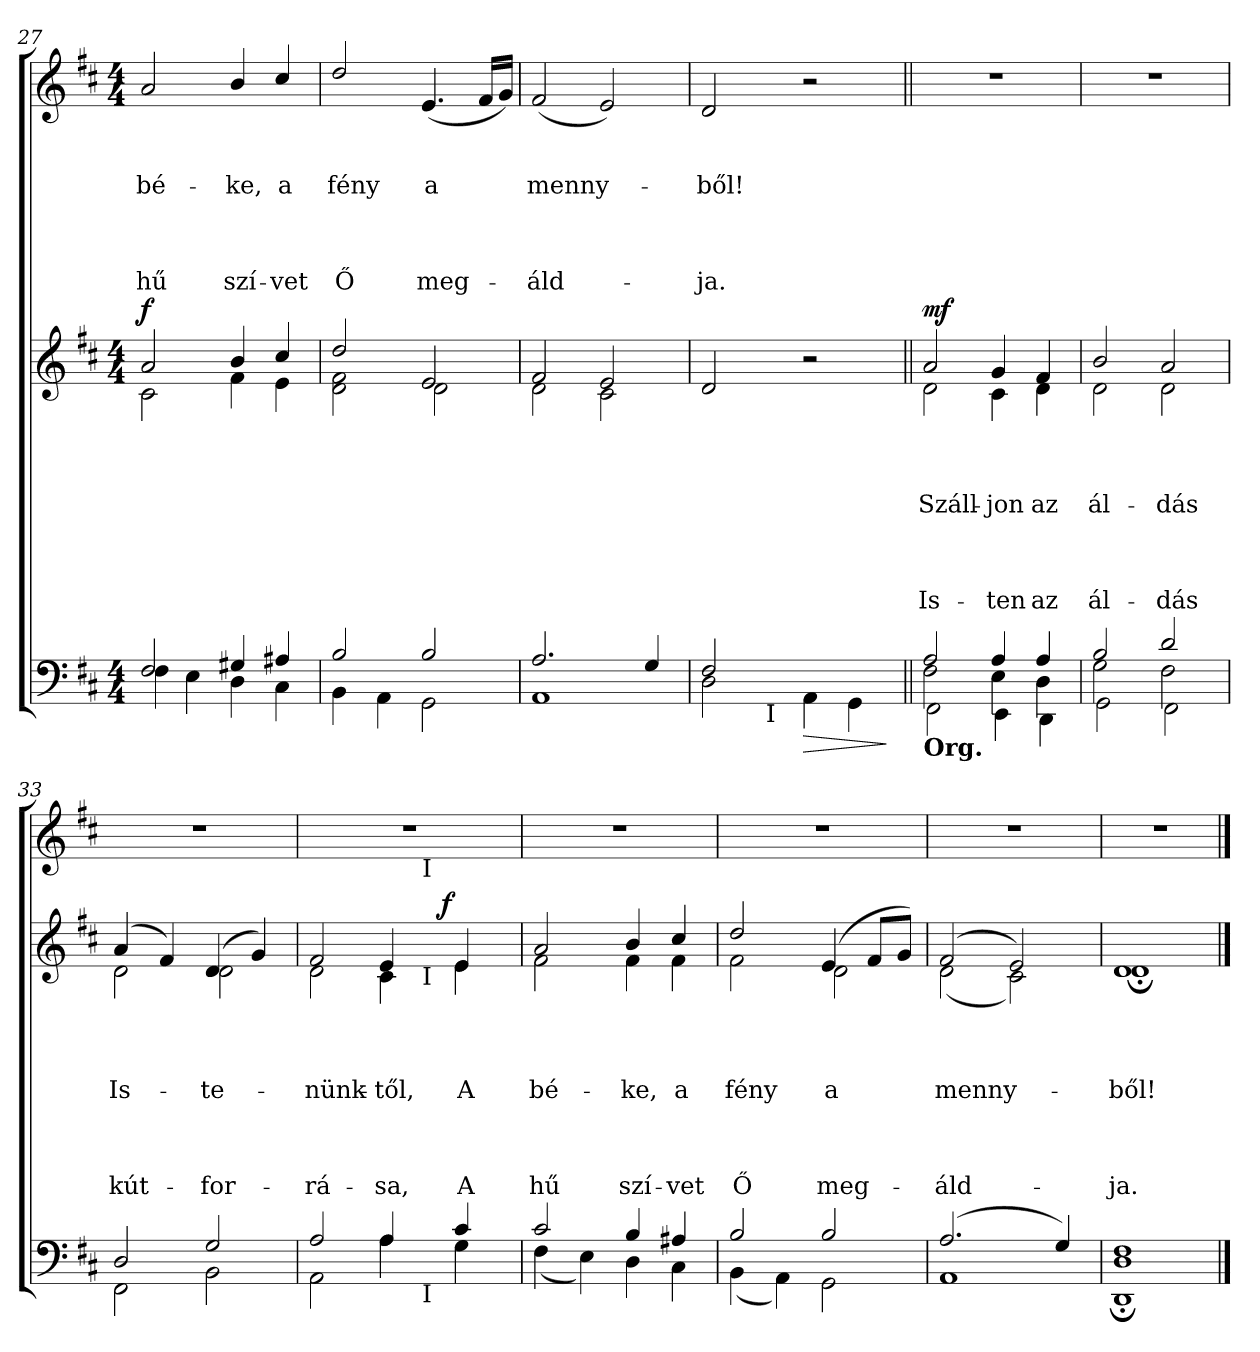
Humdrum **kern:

**kern	**dynam	**kern	**text	**text	**text	**text	**text	**text	**text	**text	**dynam	**kern	**text	**text	**text	**text	**text	**text	**text
*part3	*part3	*part2	*part2	*part2	*part2	*part2	*part2	*part2	*part2	*part2	*part2	*part1	*part1	*part1	*part1	*part1	*part1	*part1	*part1
*staff3	*staff3	*staff2	*staff2	*staff2	*staff2	*staff2	*staff2	*staff2	*staff2	*staff2	*staff2	*staff1	*staff1	*staff1	*staff1	*staff1	*staff1	*staff1	*staff1
!!LO:LB:g=z
*clefF4	*	*clefG2	*	*	*	*	*	*	*	*	*	*clefG2	*	*	*	*	*	*	*
*k[f#c#]	*	*k[f#c#]	*	*	*	*	*	*	*	*	*	*k[f#c#]	*	*	*	*	*	*	*
*b:	*	*b:	*	*	*	*	*	*	*	*	*	*b:	*	*	*	*	*	*	*
*M4/4	*	*M4/4	*	*	*	*	*	*	*	*	*	*M4/4	*	*	*	*	*	*	*
=27	=27	=27	=27	=27	=27	=27	=27	=27	=27	=27	=27	=27	=27	=27	=27	=27	=27	=27	=27
*^	*	*^	*	*	*	*	*	*	*	*	*	*	*	*	*	*	*	*	*
!	!	!	!	!	!	!	!	!	!	!	!	!	!LO:DY:b	!	!	!	!LO:LY:b	!	!	!	!LO:LY:b
2F#/	4F#\	.	2a/	2c#\	.	.	.	.	.	.	.	.	f	2a/	.	.	bé-	.	.	.	hű
.	4E\	.	.	.	.	.	.	.	.	.	.	.	.	.	.	.	.	.	.	.	.
!	!	!	!	!	!	!	!	!	!	!	!	!	!	!	!	!	!LO:LY:b	!	!	!	!LO:LY:b
4G#X/	4D\	.	4b/	4f#\	.	.	.	.	.	.	.	.	.	4b/	.	.	-ke,	.	.	.	szí-
!	!	!	!	!	!	!	!	!	!	!	!	!	!	!	!	!	!LO:LY:b	!	!	!	!LO:LY:b
4A#X/	4C#\	.	4cc#/	4e\	.	.	.	.	.	.	.	.	.	4cc#/	.	.	a	.	.	.	-vet
=28	=28	=28	=28	=28	=28	=28	=28	=28	=28	=28	=28	=28	=28	=28	=28	=28	=28	=28	=28	=28	=28
!	!	!	!	!	!	!	!	!	!	!	!	!	!	!	!	!	!LO:LY:b	!	!	!	!LO:LY:b
2B/	4BB\	.	2dd/	2d\ 2f#\	.	.	.	.	.	.	.	.	.	2dd/	.	.	fény	.	.	.	Ő
.	4AA\	.	.	.	.	.	.	.	.	.	.	.	.	.	.	.	.	.	.	.	.
!	!	!	!	!	!	!	!	!	!	!	!	!	!	!	!	!	!LO:LY:b	!	!	!	!LO:LY:b
2B/	2GG\	.	2e/	2d\	.	.	.	.	.	.	.	.	.	(4.e/	.	.	a	.	.	.	meg-
.	.	.	.	.	.	.	.	.	.	.	.	.	.	16f#/LL	.	.	.	.	.	.	.
.	.	.	.	.	.	.	.	.	.	.	.	.	.	16g/JJ)	.	.	.	.	.	.	.
=29	=29	=29	=29	=29	=29	=29	=29	=29	=29	=29	=29	=29	=29	=29	=29	=29	=29	=29	=29	=29	=29
!	!	!	!	!	!	!	!	!	!	!	!	!	!	!	!	!	!LO:LY:b	!	!	!	!LO:LY:b
2.A/	1AA	.	2f#/	2d\	.	.	.	.	.	.	.	.	.	(2f#/	.	.	menny-	.	.	.	-áld-
.	.	.	2e/	2c#\	.	.	.	.	.	.	.	.	.	2e/)	.	.	.	.	.	.	.
4G/	.	.	.	.	.	.	.	.	.	.	.	.	.	.	.	.	.	.	.	.	.
*	*	*	*v	*v	*	*	*	*	*	*	*	*	*	*	*	*	*	*	*	*	*
=30	=30	=30	=30	=30	=30	=30	=30	=30	=30	=30	=30	=30	=30	=30	=30	=30	=30	=30	=30	=30
!	!	!	!	!	!	!	!	!	!	!	!	!	!	!	!	!LO:LY:b	!	!	!	!LO:LY:b
*	*^	*	*	*	*	*	*	*	*	*	*	*	*	*	*	*	*	*	*	*
2F#/	2D\	4ryy	.	2d/	.	.	.	.	.	.	.	.	.	2d/	.	.	-ből!	.	.	.	-ja.
.	.	16ryy	.	.	.	.	.	.	.	.	.	.	.	.	.	.	.	.	.	.	.
!	!	!LO:TX:b:t=I	!	!	!	!	!	!	!	!	!	!	!	!	!	!	!	!	!	!	!
.	.	2ryy	.	.	.	.	.	.	.	.	.	.	.	.	.	.	.	.	.	.	.
!	!	!	!LO:HP:b	!	!	!	!	!	!	!	!	!	!	!	!	!	!	!	!	!	!
2ryy	4AA\	.	>	2r	.	.	.	.	.	.	.	.	.	2r	.	.	.	.	.	.	.
.	4GG\	.	.	.	.	.	.	.	.	.	.	.	.	.	.	.	.	.	.	.	.
.	.	8.ryy	.	.	.	.	.	.	.	.	.	.	.	.	.	.	.	.	.	.	.
.	.	.	]	.	.	.	.	.	.	.	.	.	.	.	.	.	.	.	.	.	.
!!LO:LB:g=z
=31||	=31||	=31||	=31||	=31||	=31||	=31||	=31||	=31||	=31||	=31||	=31||	=31||	=31||	=31||	=31||	=31||	=31||	=31||	=31||	=31||	=31||
*	*	*	*	*^	*	*	*	*	*	*	*	*	*	*	*	*	*	*	*	*	*
!LO:TX:b:B:t=Org.	!	!	!	!	!	!	!	!	!	!	!	!	!	!	!	!	!	!	!	!	!	!
!	!	!	!	!	!	!	!	!	!LO:LY:b	!	!	!	!LO:LY:b	!LO:DY:a	!	!	!	!	!	!	!	!
2A/	2F#\	2FF#\	.	2a/	2d\	.	.	.	Száll-	.	.	.	Is-	mf	1r	.	.	.	.	.	.	.
!	!	!	!	!	!	!	!	!	!LO:LY:b	!	!	!	!LO:LY:b	!	!	!	!	!	!	!	!	!
4A/	4E\	4EE\	.	4g/	4c#\	.	.	.	-jon	.	.	.	-ten	.	.	.	.	.	.	.	.	.
!	!	!	!	!	!	!	!	!	!LO:LY:b	!	!	!	!LO:LY:b	!	!	!	!	!	!	!	!	!
4A/	4D\	4DD\	.	4f#/	4d\	.	.	.	az	.	.	.	az	.	.	.	.	.	.	.	.	.
=32	=32	=32	=32	=32	=32	=32	=32	=32	=32	=32	=32	=32	=32	=32	=32	=32	=32	=32	=32	=32	=32	=32
!	!	!	!	!	!	!	!	!	!LO:LY:b	!	!	!	!LO:LY:b	!	!	!	!	!	!	!	!	!
2B/	2G\	2GG\	.	2b/	2d\	.	.	.	ál-	.	.	.	ál-	.	1r	.	.	.	.	.	.	.
!	!	!	!	!	!	!	!	!	!LO:LY:b	!	!	!	!LO:LY:b	!	!	!	!	!	!	!	!	!
2d/	2F#\	2FF#\	.	2a/	2d\	.	.	.	-dás	.	.	.	-dás	.	.	.	.	.	.	.	.	.
*	*v	*v	*	*	*	*	*	*	*	*	*	*	*	*	*	*	*	*	*	*	*	*
=33	=33	=33	=33	=33	=33	=33	=33	=33	=33	=33	=33	=33	=33	=33	=33	=33	=33	=33	=33	=33	=33
*	*^	*	*	*	*	*	*	*	*	*	*	*	*	*	*	*	*	*	*	*	*
!	!	!	!	!	!	!	!	!	!LO:LY:b	!	!	!	!LO:LY:b	!	!	!	!	!	!	!	!	!
*	*v	*v	*	*	*	*	*	*	*	*	*	*	*	*	*	*	*	*	*	*	*	*
2D/	2FF#\	.	(>4a/	2d\	.	.	.	Is-	.	.	.	kút-	.	1r	.	.	.	.	.	.	.
.	.	.	4f#/)	.	.	.	.	.	.	.	.	.	.	.	.	.	.	.	.	.	.
!	!	!	!	!	!	!	!	!LO:LY:b	!	!	!	!LO:LY:b	!	!	!	!	!	!	!	!	!
2G/	2BB\	.	(>4d/	2d\	.	.	.	-te-	.	.	.	-for-	.	.	.	.	.	.	.	.	.
.	.	.	4g/)	.	.	.	.	.	.	.	.	.	.	.	.	.	.	.	.	.	.
=34	=34	=34	=34	=34	=34	=34	=34	=34	=34	=34	=34	=34	=34	=34	=34	=34	=34	=34	=34	=34	=34
!	!	!	!	!	!	!	!	!LO:LY:b	!	!	!	!LO:LY:b	!	!	!	!	!	!	!	!	!
*	*^	*	*^	*^	*	*	*	*	*	*	*	*	*	*^	*	*	*	*	*	*	*
2A/	2AA\	2ryy	.	2f#/	2d\	2ryy	2ryy	.	.	.	-nünk-	.	.	.	-rá-	.	1r	2ryy	.	.	.	.	.	.	.
!	!	!	!	!	!	!	!	!	!	!	!LO:LY:b	!	!	!	!LO:LY:b	!	!	!	!	!	!	!	!	!	!
4A/	4A\	8ryy	.	4e/	4c#\	8..ryy	8ryy	.	.	.	-től,	.	.	.	-sa,	.	.	8ryy	.	.	.	.	.	.	.
.	.	32ryy	.	.	.	.	32ryy	.	.	.	.	.	.	.	.	.	.	32ryy	.	.	.	.	.	.	.
!	!	!	!	!	!	!	!	!	!	!	!	!	!	!	!	!	!	!LO:TX:b:t=I	!	!	!	!	!	!	!
!	!	!	!	!	!	!	!LO:TX:b:t=I	!	!	!	!	!	!	!	!	!	!	!	!	!	!	!	!	!	!
!	!	!LO:TX:b:t=I	!	!	!	!	!	!	!	!	!	!	!	!	!	!	!	!	!	!	!	!	!	!	!
.	.	4ryy	.	.	.	.	4ryy	.	.	.	.	.	.	.	.	.	.	4ryy	.	.	.	.	.	.	.
!	!	!	!	!	!	!	!	!	!	!	!	!	!	!	!	!LO:DY:a	!	!	!	!	!	!	!	!	!
.	.	.	.	.	.	4ryy	.	.	.	.	.	.	.	.	.	f	.	.	.	.	.	.	.	.	.
!	!	!	!	!	!	!	!	!	!	!	!LO:LY:b	!	!	!	!LO:LY:b	!	!	!	!	!	!	!	!	!	!
4c#/	4G\	.	.	4e/	4e\	.	.	.	.	.	A	.	.	.	A	.	.	.	.	.	.	.	.	.	.
.	.	16.ryy	.	.	.	.	16.ryy	.	.	.	.	.	.	.	.	.	.	16.ryy	.	.	.	.	.	.	.
.	.	.	.	.	.	32ryy	.	.	.	.	.	.	.	.	.	.	.	.	.	.	.	.	.	.	.
*	*v	*v	*	*	*	*	*	*	*	*	*	*	*	*	*	*	*v	*v	*	*	*	*	*	*	*
*	*	*	*	*v	*v	*v	*	*	*	*	*	*	*	*	*	*	*	*	*	*	*	*	*
!!LO:LB:g=z
=35	=35	=35	=35	=35	=35	=35	=35	=35	=35	=35	=35	=35	=35	=35	=35	=35	=35	=35	=35	=35	=35
*	*^	*	*^	*^	*	*	*	*	*	*	*	*	*	*^	*	*	*	*	*	*	*
!	!	!	!	!	!	!	!	!	!	!	!LO:LY:b	!	!	!	!LO:LY:b	!	!	!	!	!	!	!	!	!	!
*	*v	*v	*	*	*	*	*	*	*	*	*	*	*	*	*	*	*v	*v	*	*	*	*	*	*	*
*	*	*	*	*v	*v	*v	*	*	*	*	*	*	*	*	*	*	*	*	*	*	*	*	*
2c#/	(<4F#\	.	2a/	2f#\	.	.	.	bé-	.	.	.	hű	.	1r	.	.	.	.	.	.	.
.	4E\)	.	.	.	.	.	.	.	.	.	.	.	.	.	.	.	.	.	.	.	.
!	!	!	!	!	!	!	!	!LO:LY:b	!	!	!	!LO:LY:b	!	!	!	!	!	!	!	!	!
4B/	4D\	.	4b/	4f#\	.	.	.	-ke,	.	.	.	szí-	.	.	.	.	.	.	.	.	.
!	!	!	!	!	!	!	!	!LO:LY:b	!	!	!	!LO:LY:b	!	!	!	!	!	!	!	!	!
4A#X/	4C#\	.	4cc#/	4f#\	.	.	.	a	.	.	.	-vet	.	.	.	.	.	.	.	.	.
=36	=36	=36	=36	=36	=36	=36	=36	=36	=36	=36	=36	=36	=36	=36	=36	=36	=36	=36	=36	=36	=36
!	!	!	!	!	!	!	!	!LO:LY:b	!	!	!	!LO:LY:b	!	!	!	!	!	!	!	!	!
2B/	(<4BB\	.	2dd/	2f#\	.	.	.	fény	.	.	.	Ő	.	1r	.	.	.	.	.	.	.
.	4AA\)	.	.	.	.	.	.	.	.	.	.	.	.	.	.	.	.	.	.	.	.
!	!	!	!	!	!	!	!	!LO:LY:b	!	!	!	!LO:LY:b	!	!	!	!	!	!	!	!	!
2B/	2GG\	.	(>4e/	2d\	.	.	.	a	.	.	.	meg-	.	.	.	.	.	.	.	.	.
.	.	.	8f#/L	.	.	.	.	.	.	.	.	.	.	.	.	.	.	.	.	.	.
.	.	.	8g/J)	.	.	.	.	.	.	.	.	.	.	.	.	.	.	.	.	.	.
=37	=37	=37	=37	=37	=37	=37	=37	=37	=37	=37	=37	=37	=37	=37	=37	=37	=37	=37	=37	=37	=37
!	!	!	!	!	!	!	!	!LO:LY:b	!	!	!	!LO:LY:b	!	!	!	!	!	!	!	!	!
(>2.A/	1AA	.	(>2f#/	(<2d\	.	.	.	menny-	.	.	.	-áld-	.	1r	.	.	.	.	.	.	.
.	.	.	2e/)	2c#\)	.	.	.	.	.	.	.	.	.	.	.	.	.	.	.	.	.
4G/)	.	.	.	.	.	.	.	.	.	.	.	.	.	.	.	.	.	.	.	.	.
=38	=38	=38	=38	=38	=38	=38	=38	=38	=38	=38	=38	=38	=38	=38	=38	=38	=38	=38	=38	=38	=38
!	!	!	!	!	!	!	!	!LO:LY:b	!	!	!	!LO:LY:b	!	!	!	!	!	!	!	!	!
1F#	1DD;< 1D;<	.	1d	1d;<	.	.	.	-ből!	.	.	.	-ja.	.	1r	.	.	.	.	.	.	.
*v	*v	*	*	*	*	*	*	*	*	*	*	*	*	*	*	*	*	*	*	*	*
*	*	*v	*v	*	*	*	*	*	*	*	*	*	*	*	*	*	*	*	*	*
==	==	==	==	==	==	==	==	==	==	==	==	==	==	==	==	==	==	==	==
*-	*-	*-	*-	*-	*-	*-	*-	*-	*-	*-	*-	*-	*-	*-	*-	*-	*-	*-	*-
